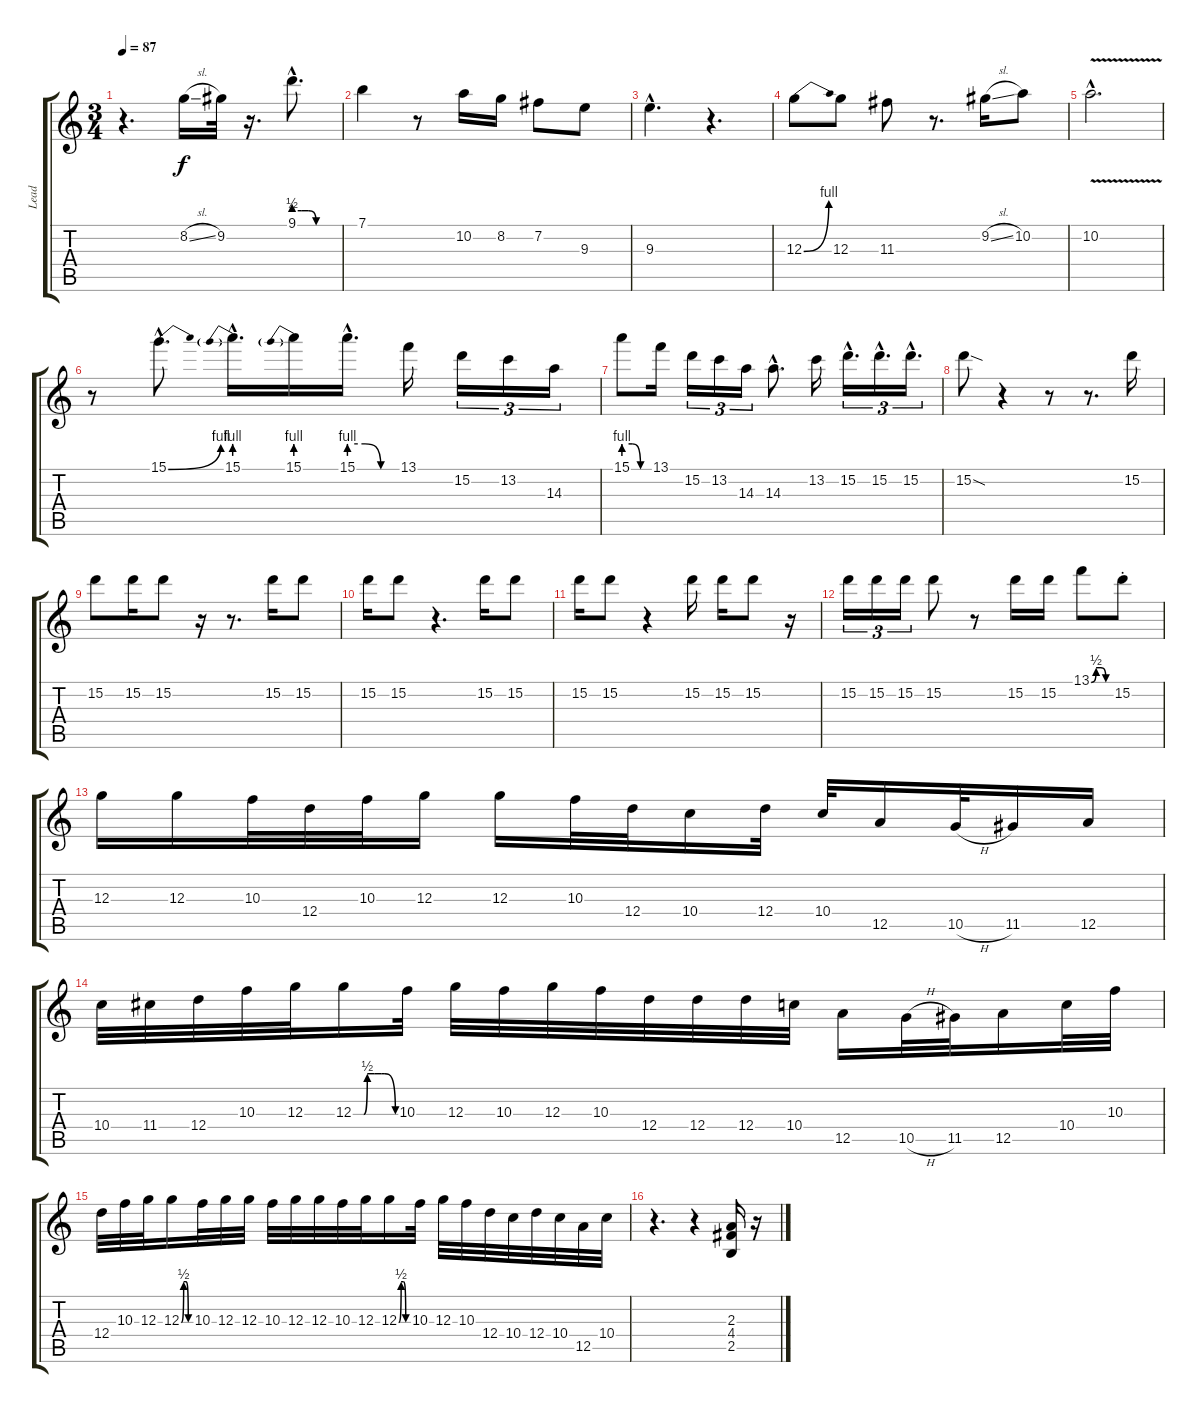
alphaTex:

\track ("Lead" "Lead") {instrument overdrivenguitar}
\staff {score tabs}
\tuning (E4 B3 G3 D3 A2 E2) {hide}
\ts (3 4)
\tempo 87
\clef g2
\ks c
r.4{d dy f} 8.2{sl}.16 9.2.32 r.16{d} 9.1{be (custom 0 2 10 2 15 2 20 2 30 0 45 0 60 0) hac}.8{d} |
7.1.4 r.8 10.2.16 8.2.16 7.2.8 9.3.8 |
9.3{hac}.4{d} r.4{d} |
12.3{be (bend 0 0 60 4)}.8 12.3.8 11.3.8 r.8{d} 9.2{sl}.16 10.2.8 |
10.2{v hac}.2{d} |
r.8 15.1{be (bend 0 0 60 4) hac}.8{d} 15.1{be (prebend 0 4 60 4) hac}.16{d} 15.1{be (prebend 0 4 60 4)}.16 15.1{be (custom 0 4 20 4 40 0 60 0) hac}.16{d} 13.1.16 15.2.16{tu (3 2)} 13.2.16{tu (3 2)} 14.3.16{tu (3 2)} |
15.1{be (custom 0 4 20 4 40 0 60 0)}.8 13.1.16 15.2.16{tu (3 2)} 13.2.16{tu (3 2)} 14.3.16{tu (3 2)} 14.3{hac}.8{d} 13.2.16 15.2{hac}.16{d tu (3 2)} 15.2{hac}.16{d tu (3 2)} 15.2{hac}.16{d tu (3 2)} |
15.2{sod}.8 r.4 r.8 r.8{d} 15.2.16 |
15.2.8 15.2.16 15.2.8 r.16 r.8{d} 15.2.16 15.2.8 |
15.2.16 15.2.8 r.4{d} 15.2.16 15.2.8 |
15.2.16 15.2.8 r.4 15.2.16 15.2.16 15.2.8 r.16 |
15.2.16{tu (3 2)} 15.2.16{tu (3 2)} 15.2.16{tu (3 2)} 15.2.8 r.8 15.2.16 15.2.16 13.1{be (custom 0 0 15 2 30 2 45 0 60 0)}.8 15.2{st}.8 |
12.3.16 12.3.16 10.3.32 12.4.32 10.3.32 12.3.16 12.3.16 10.3.32 12.4.32 10.4.16 12.4.32 10.4.32 12.5.16 10.5{h}.32 11.5.16 12.5.16 |
10.4.32 11.4.32 12.4.32 10.3.32 12.3.32 12.3{be (custom 0 0 15 0 20 2 30 2 40 2 45 2 60 0)}.16 10.3.32 12.3.32 10.3.32 12.3.32 10.3.32 12.4.32 12.4.32 12.4.32 10.4.32 12.5.16 10.5{h}.32 11.5.32 12.5.16 10.4.32 10.3.32 |
12.4.32 10.3.32 12.3.32 12.3{be (custom 0 0 15 2 30 2 45 0 60 0)}.16 10.3.32 12.3.32 12.3.32 10.3.32 12.3.32 12.3.32 10.3.32 12.3.32 12.3{be (custom 0 0 15 2 30 2 45 0 60 0)}.16 10.3.32 12.3.32 10.3.32 12.4.32 10.4.32 12.4.32 10.4.32 12.5.32 10.4.32 |
r.4{d} r.4 (2.3 4.4 2.5).16 r.16
